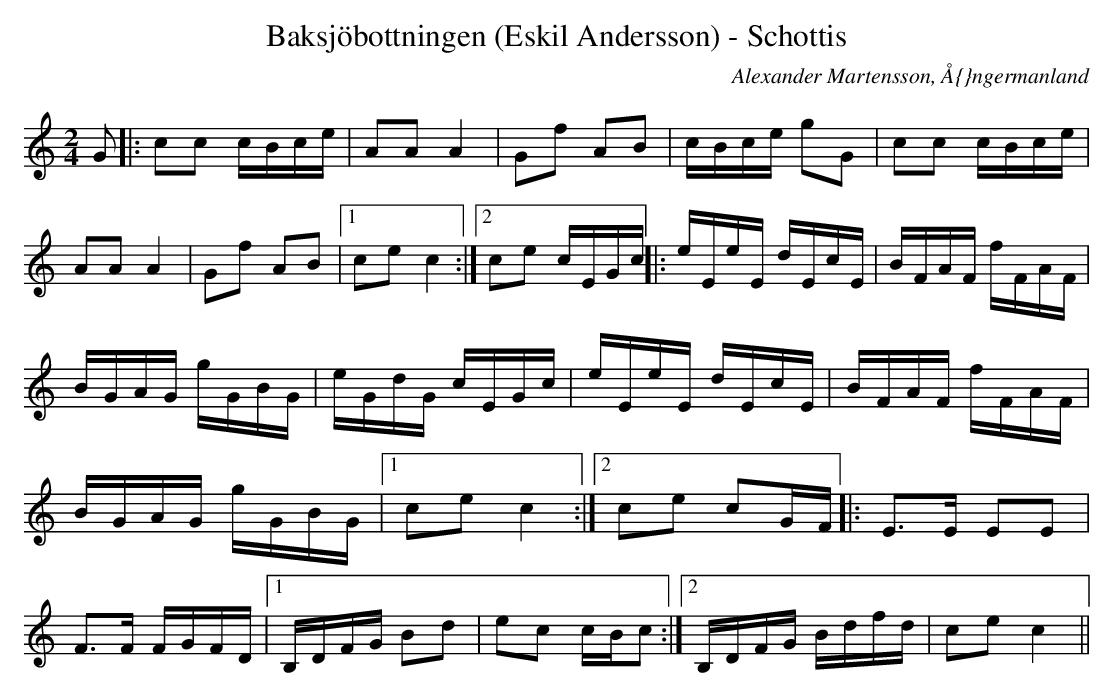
X:1
T:Baksjöbottningen (Eskil Andersson) - Schottis
C:Alexander Martensson, \AA{}ngermanland
M:2/4
L:1/16
K:C
G2|:c2c2 cBce|A2A2 A4|\
G2f2 A2B2|cBce g2G2|\
c2c2 cBce|A2A2 A4|\
G2f2 A2B2|1 c2e2 c4:|2 c2e2 cEGc||\
|:eEeE dEcE|BFAF fFAF|\
BGAG gGBG|eGdG cEGc|\
eEeE dEcE|BFAF fFAF|\
BGAG gGBG|1 c2e2 c4:|2 c2e2 c2GF||\
|:E3E E2E2|F3F FGFD|1 B,DFG B2d2|\
e2c2 cBc2:|2 B,DFG Bdfd|c2e2 c4||
